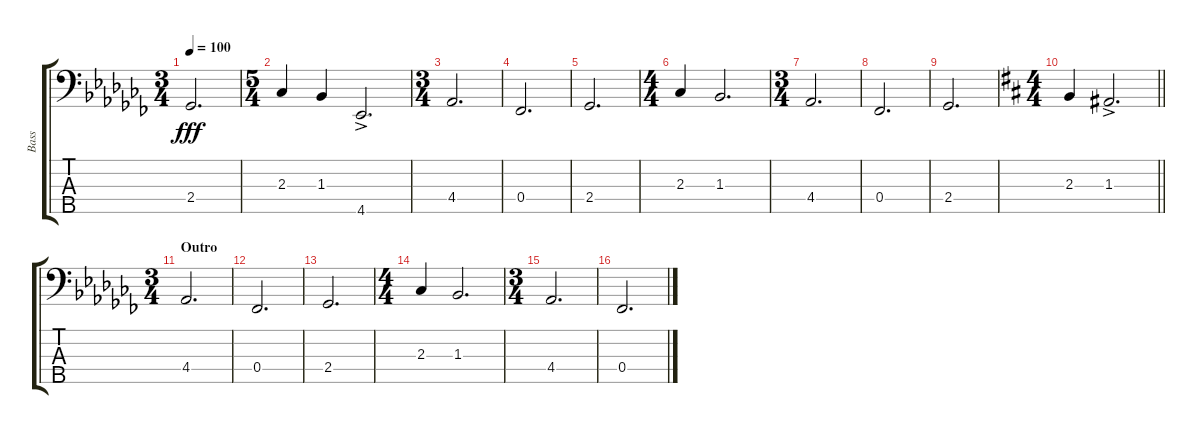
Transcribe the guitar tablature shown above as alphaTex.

\track ("Bass" "Bass") {instrument electricbassfinger}
\staff {score tabs}
\tuning (G2 D2 A1 E1 B0) {hide}
\ts (3 4)
\tempo 100
\clef f4
\ks cb
2.4.2{d dy fff} |
\ts (5 4)
2.3.4 1.3.4 4.5{ac}.2{d} |
\ts (3 4)
4.4.2{d} |
0.4.2{d} |
2.4.2{d} |
\ts (4 4)
2.3.4 1.3.2{d} |
\ts (3 4)
4.4.2{d} |
0.4.2{d} |
2.4.2{d} |
\ts (4 4)
\barLineRight lightlight
\ks d
2.3.4 1.3{ac}.2{d} |
\ts (3 4)
\section ("" "Outro")
\ks cb
4.4.2{d} |
0.4.2{d} |
2.4.2{d} |
\ts (4 4)
2.3.4 1.3.2{d} |
\ts (3 4)
4.4.2{d} |
0.4.2{d}
